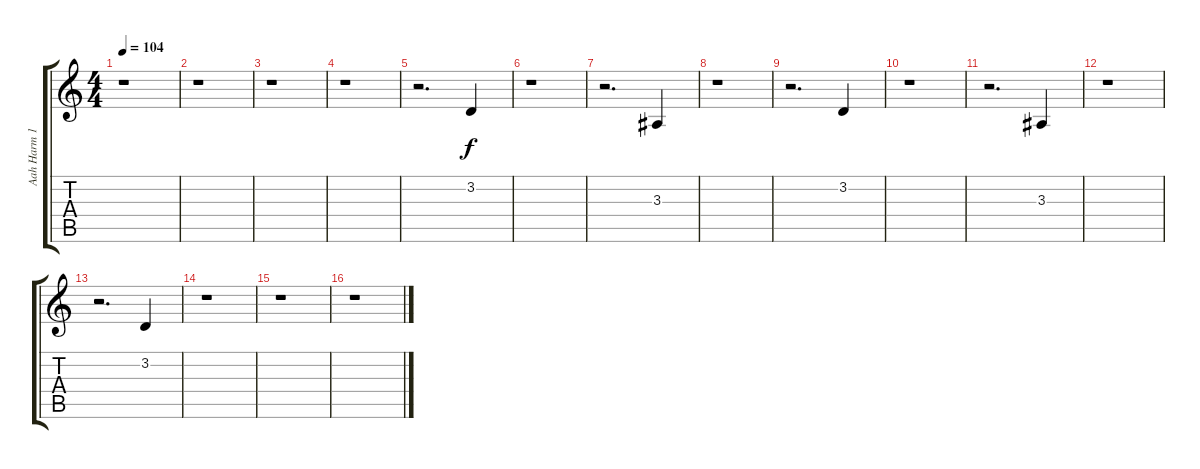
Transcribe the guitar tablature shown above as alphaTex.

\track ("Aah Harm 1" "Aah Harm 1") {instrument choiraahs}
\staff {score tabs}
\tuning (E4 B3 G3 D3 A2 E2) {hide}
\ts (4 4)
\tempo 104
\clef g2
\ks c
r.1{dy f} |
r.1 |
r.1 |
r.1 |
r.2{d} 3.2.4 |
r.1 |
r.2{d} 3.3.4 |
r.1 |
r.2{d} 3.2.4 |
r.1 |
r.2{d} 3.3.4 |
r.1 |
r.2{d} 3.2.4 |
r.1 |
r.1 |
r.1
